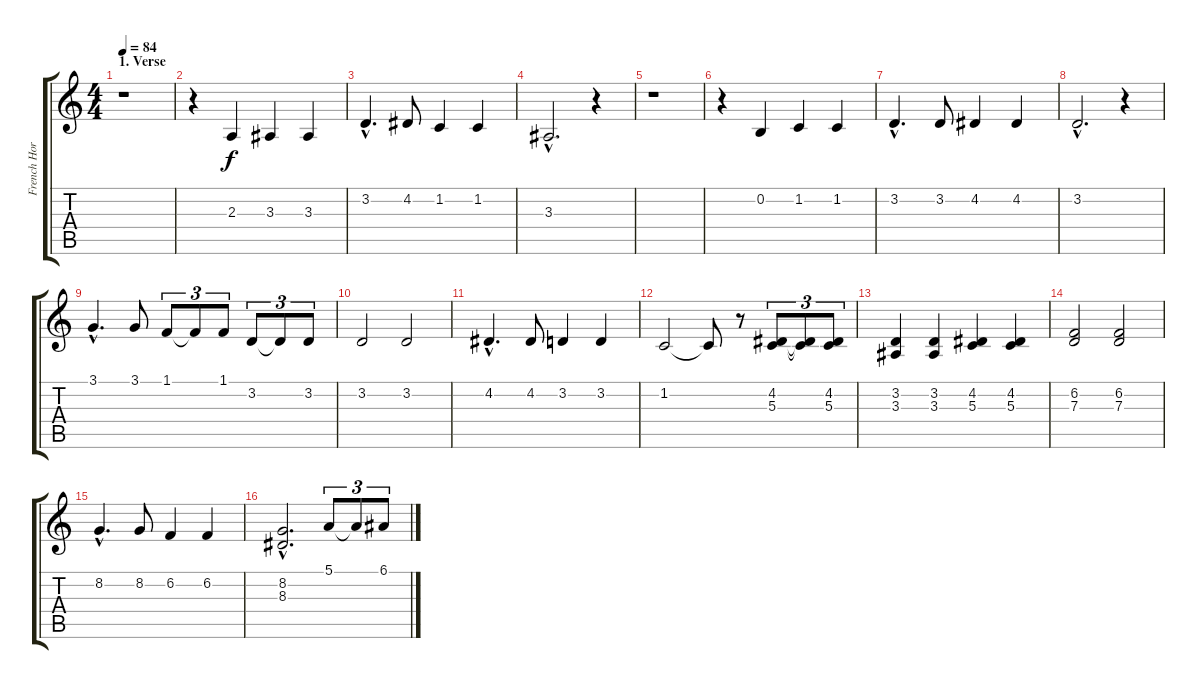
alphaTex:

\track ("French Horn" "French Hor") {instrument frenchhorn}
\staff {score tabs}
\tuning (E4 B3 G3 D3 A2 E2) {hide}
\ts (4 4)
\section ("" "1. Verse")
\tempo 84
\clef g2
\ks c
r.1{dy f instrument frenchhorn} |
r.4 2.3.4 3.3.4 3.3.4 |
3.2{hac}.4{d} 4.2.8 1.2.4 1.2.4 |
3.3{hac}.2{d} r.4 |
r.1 |
r.4 0.2.4 1.2.4 1.2.4 |
3.2{hac}.4{d} 3.2.8 4.2.4 4.2.4 |
3.2{hac}.2{d} r.4 |
3.1{hac}.4{d} 3.1.8 1.1.8{tu (3 2)} 1.1{t}.8{tu (3 2)} 1.1.8{tu (3 2)} 3.2.8{tu (3 2)} 3.2{t}.8{tu (3 2)} 3.2.8{tu (3 2)} |
3.2.2 3.2.2 |
4.2{hac}.4{d} 4.2.8 3.2.4 3.2.4 |
1.2.2 1.2{t}.8 r.8 (4.2 5.3).8{tu (3 2)} (4.2{t} 5.3{t}).8{tu (3 2)} (4.2 5.3).8{tu (3 2)} |
(3.2 3.3).4 (3.2 3.3).4 (4.2 5.3).4 (4.2 5.3).4 |
(6.2 7.3).2 (6.2 7.3).2 |
8.2{hac}.4{d} 8.2.8 6.2.4 6.2.4 |
(8.2{hac} 8.3{hac}).2{d} 5.1.8{tu (3 2)} 5.1{t}.8{tu (3 2)} 6.1.8{tu (3 2)}
